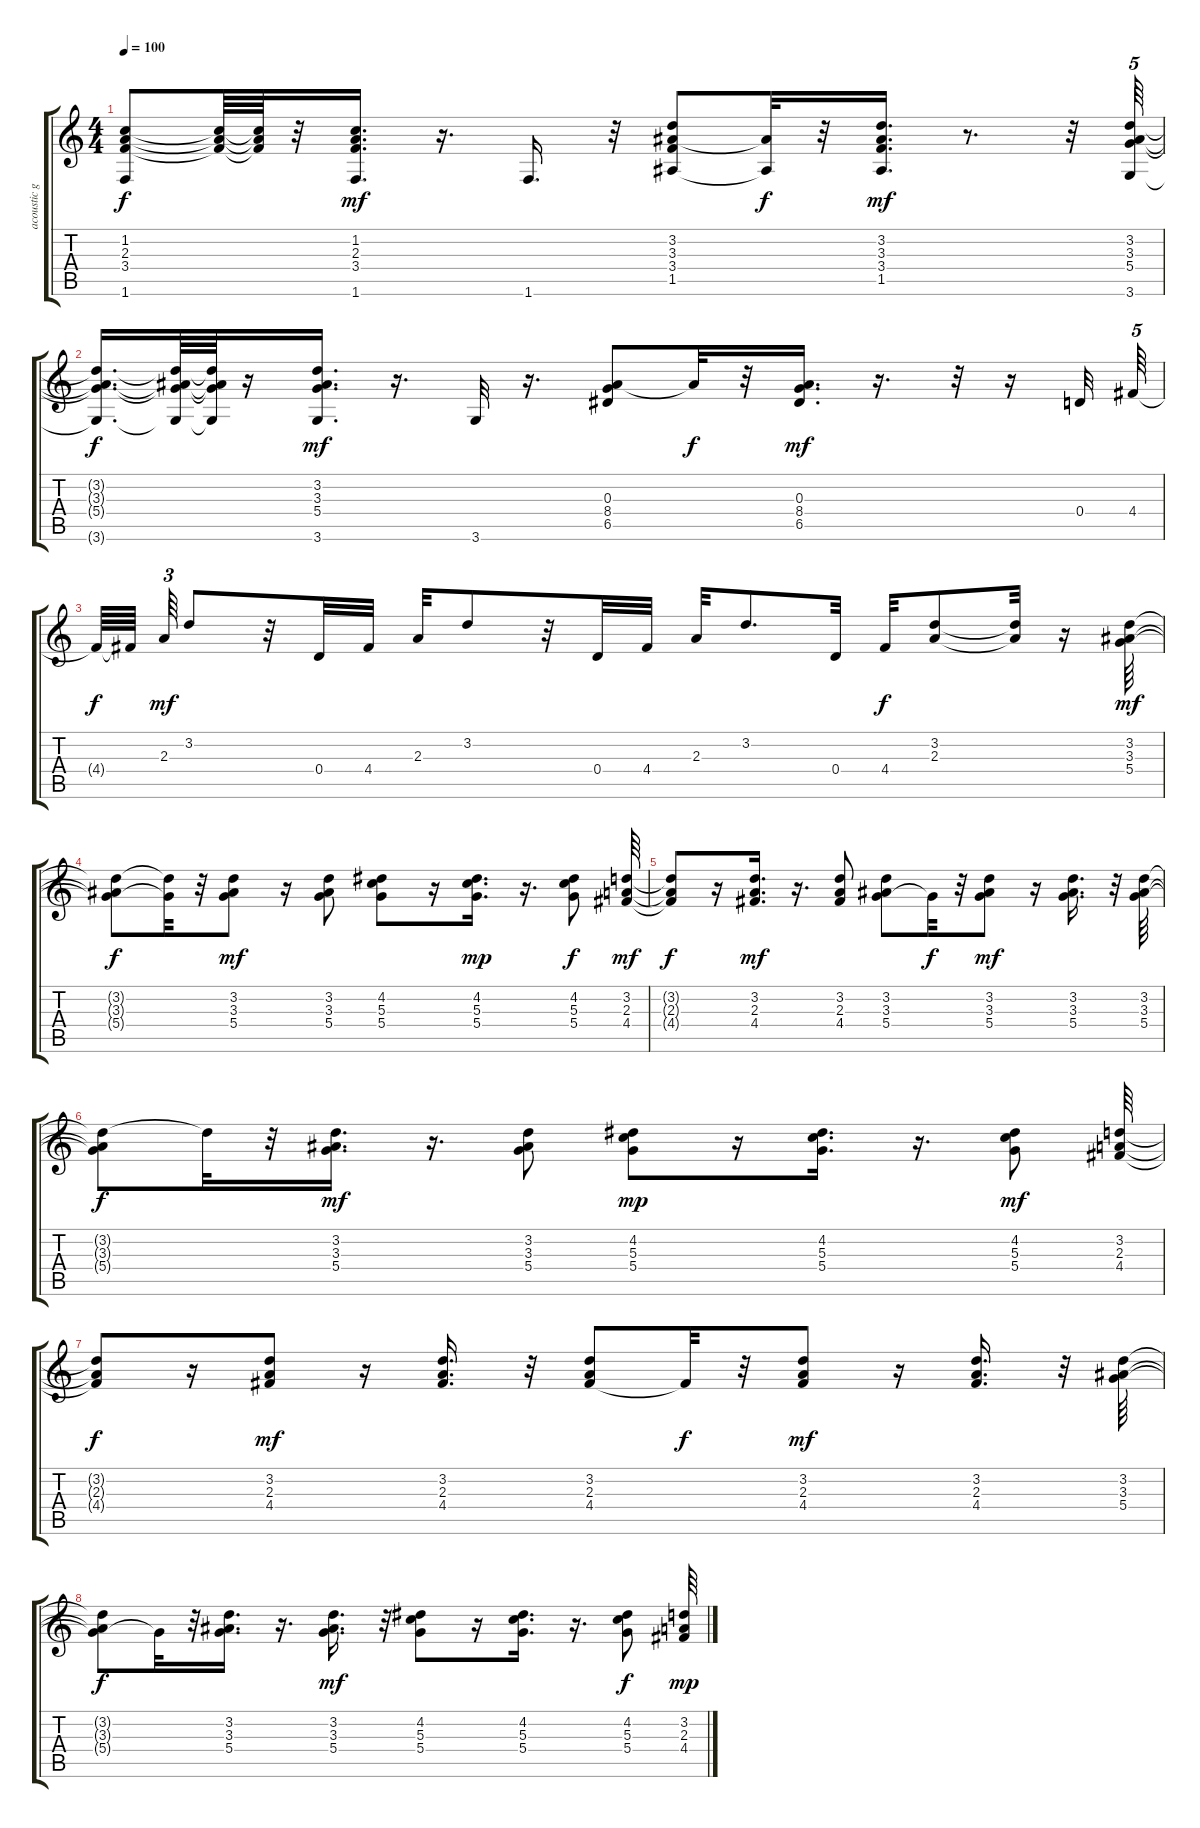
\track ("acoustic guitar" "acoustic g") {instrument acousticguitarnylon}
\staff {score tabs}
\tuning (E4 B3 G3 D3 A2 E2) {hide}
\ts (4 4)
\tempo 100
\clef g2
\ks c
(1.2{t} 2.3{t} 3.4{t} 1.6{t}).8{dy f} (1.2{t} 2.3{t} 3.4{t}).64 (1.2{t} 2.3{t} 3.4{t}).64 r.32 (1.2 2.3 3.4 1.6).16{d dy mf} r.16{d} 1.6.16{d} r.32 (3.2 3.3 3.4 1.5).8 (3.3{t} 1.5{t}).32{dy f} r.32 (3.2 3.3 3.4 1.5).16{d dy mf} r.8{d} r.32 (3.2 3.3 5.4 3.6).64{tu (5 4)} |
(3.2{t} 3.3{t} 5.4{t} 3.6{t}).16{d dy f} (3.2{t} 3.3{t} 5.4{t} 3.6{t}).64 (3.2{t} 3.3{t} 5.4{t} 3.6{t}).64 r.16 (3.2 3.3 5.4 3.6).16{d dy mf} r.16{d} 3.6.32 r.16{d} (0.3 8.4 6.5).8 8.4{t}.32{dy f} r.32 (0.3 8.4 6.5).16{d dy mf} r.16{d} r.32 r.16 0.4.32 4.4.64{tu (5 4)} |
4.4{t}.64{dy f} 4.4{t}.64{beam splitsecondary} 2.3.64{tu (3 2) dy mf} 3.2.8 r.32 0.4.32 4.4.32 2.3.32 3.2.8 r.32 0.4.32 4.4.32 2.3.32 3.2.8{d} 0.4.32 4.4.32{dy f} (3.2 2.3).8 (3.2{t} 2.3{t}).32 r.16 (3.2 3.3 5.4).64{dy mf} |
(3.2{t} 3.3{t} 5.4{t}).8{dy f} (3.2{t} 5.4{t}).32 r.32 (3.2 3.3 5.4).8{dy mf} r.16 (3.2 3.3 5.4).8 (4.2 5.3 5.4).8 r.16 (4.2 5.3 5.4).16{d dy mp} r.16{d} (4.2 5.3 5.4).8{dy f} (3.2 2.3 4.4).64{dy mf} |
(3.2{t} 2.3{t} 4.4{t}).8{dy f} r.16 (3.2 2.3 4.4).16{d dy mf} r.16{d} (3.2 2.3 4.4).8 (3.2 3.3 5.4).8 5.4{t}.32{dy f} r.32 (3.2 3.3 5.4).8{dy mf} r.16 (3.2 3.3 5.4).16{d} r.32 (3.2 3.3 5.4).64 |
(3.2{t} 3.3{t} 5.4{t}).8{dy f} 3.2{t}.32 r.32 (3.2 3.3 5.4).16{d dy mf} r.16{d} (3.2 3.3 5.4).8 (4.2 5.3 5.4).8{dy mp} r.16 (4.2 5.3 5.4).16{d} r.16{d} (4.2 5.3 5.4).8{dy mf} (3.2 2.3 4.4).64 |
(3.2{t} 2.3{t} 4.4{t}).8{dy f} r.16 (3.2 2.3 4.4).8{dy mf} r.16 (3.2 2.3 4.4).16{d} r.32 (3.2 2.3 4.4).8 4.4{t}.32{dy f} r.32 (3.2 2.3 4.4).8{dy mf} r.16 (3.2 2.3 4.4).16{d} r.32 (3.2 3.3 5.4).64 |
(3.2{t} 3.3{t} 5.4{t}).8{dy f} 5.4{t}.32 r.32 (3.2 3.3 5.4).16{d} r.16{d} (3.2 3.3 5.4).16{d dy mf} r.32 (4.2 5.3 5.4).8 r.16 (4.2 5.3 5.4).16{d} r.16{d} (4.2 5.3 5.4).8{dy f} (3.2 2.3 4.4).64{dy mp}
